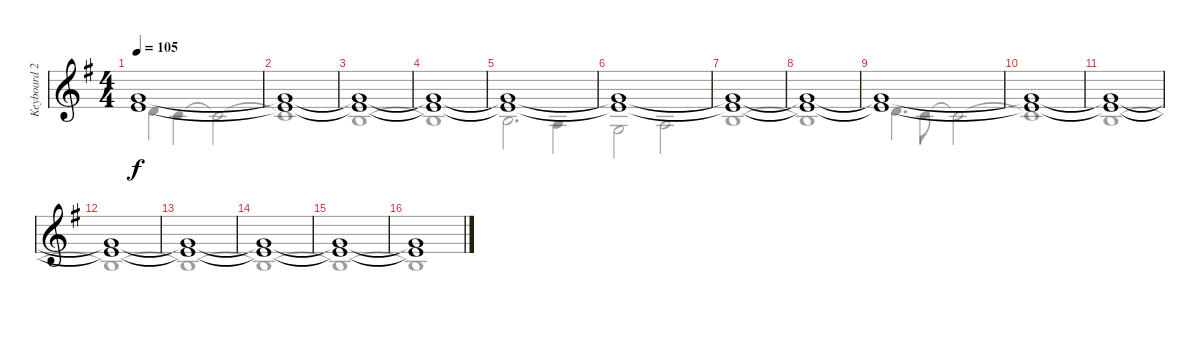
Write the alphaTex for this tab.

\track ("Keyboard 2" "Keyboard 2") {instrument pad4choir}
\staff {score}
\tuning (E4 B3 G3 D3 A2 E2) {hide}
\voice
\ts (4 4)
\tempo 105
\clef g2
\ks eminor
(12.3{t} 14.4{t}).1{dy f} |
(12.3{t} 14.4{t}).1 |
(12.3{t} 14.4{t}).1 |
(12.3{t} 14.4{t}).1 |
(12.3{t} 14.4{t}).1 |
(12.3{t} 14.4{t}).1 |
(12.3{t} 14.4{t}).1 |
(12.3{t} 14.4{t}).1 |
(12.3{t} 14.4{t}).1 |
(12.3{t} 14.4{t}).1 |
(12.3{t} 14.4{t}).1 |
(12.3{t} 14.4{t}).1 |
(12.3{t} 14.4{t}).1 |
(12.3{t} 14.4{t}).1 |
(12.3{t} 14.4{t}).1 |
(12.3{t} 14.4{t}).1
\voice
\clef g2
\ottava regular
\simile none
\ks eminor
17.5{t}.4{dy f} 15.5.4 15.5{t}.2 |
15.5{t}.1 |
14.5.1 |
14.5{t}.1 |
4.3.2{d} 2.3.4 |
0.3.2 2.3.2 |
14.5.1 |
14.5{t}.1 |
17.5.4{d} 15.5.8 15.5{t}.2 |
15.5{t}.1 |
14.5.1 |
14.5{t}.1 |
14.5{t}.1 |
14.5{t}.1 |
14.5{t}.1 |
14.5{t}.1
